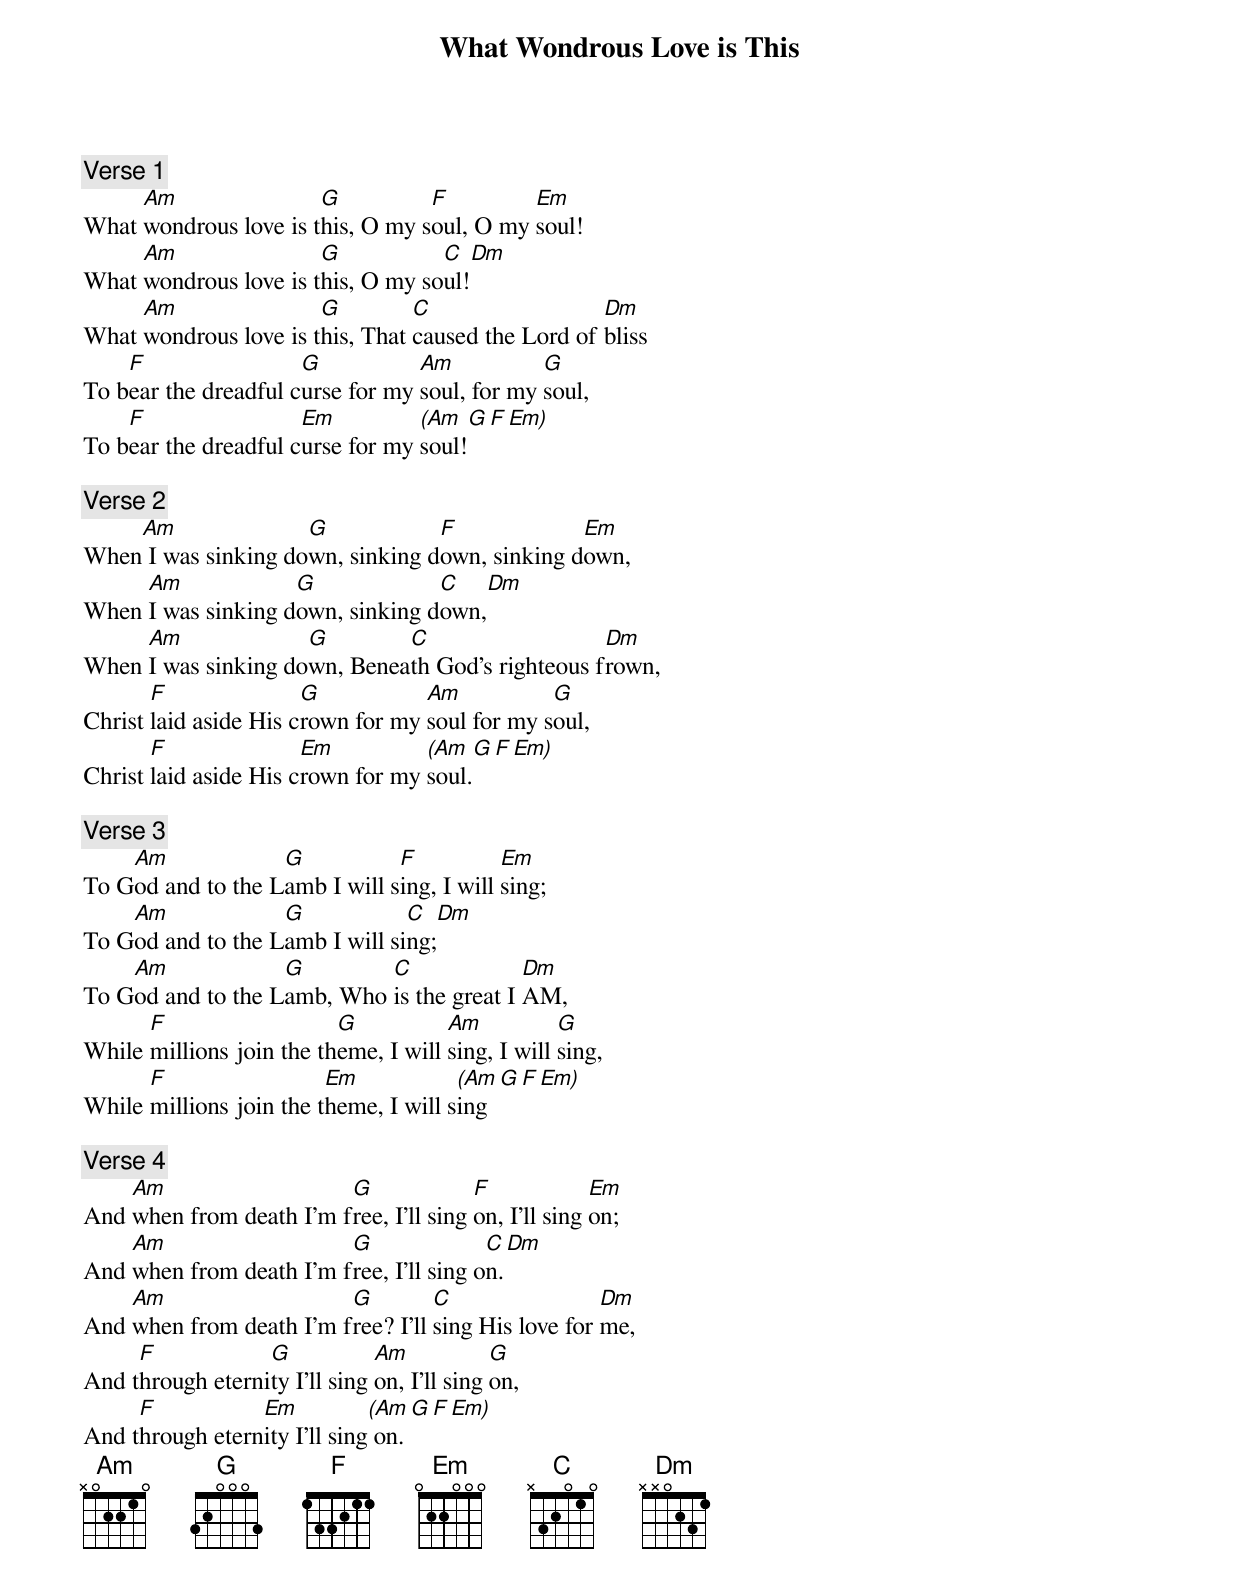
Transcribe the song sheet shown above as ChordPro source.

{title:What Wondrous Love is This}
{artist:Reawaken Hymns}
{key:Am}
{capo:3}

{comment:Verse 1}
What [Am]wondrous love is t[G]his, O my s[F]oul, O my [Em]soul!
What [Am]wondrous love is t[G]his, O my so[C]ul![Dm]
What [Am]wondrous love is t[G]his, That [C]caused the Lord of [Dm]bliss
To b[F]ear the dreadful c[G]urse for my [Am]soul, for my [G]soul,
To b[F]ear the dreadful c[Em]urse for my [(Am]soul![G][F][Em)]

{comment:Verse 2}
When[Am] I was sinking do[G]wn, sinking d[F]own, sinking d[Em]own,
When [Am]I was sinking d[G]own, sinking d[C]own,[Dm]
When [Am]I was sinking do[G]wn, Benea[C]th God's righteous f[Dm]rown,
Christ [F]laid aside His c[G]rown for my [Am]soul for my s[G]oul,
Christ [F]laid aside His c[Em]rown for my [(Am]soul.[G][F][Em)]

{comment:Verse 3}
To G[Am]od and to the L[G]amb I will s[F]ing, I will [Em]sing;
To G[Am]od and to the L[G]amb I will si[C]ng;[Dm]
To G[Am]od and to the L[G]amb, Who [C]is the great I [Dm]AM,
While [F]millions join the th[G]eme, I will [Am]sing, I will [G]sing,
While [F]millions join the t[Em]heme, I will s[(Am]ing[G][F][Em)]

{comment:Verse 4}
And [Am]when from death I'm f[G]ree, I'll sing [F]on, I'll sing [Em]on;
And [Am]when from death I'm f[G]ree, I'll sing o[C]n.[Dm]
And [Am]when from death I'm f[G]ree? I'll [C]sing His love for [Dm]me,
And t[F]hrough eterni[G]ty I'll sing [Am]on, I'll sing [G]on,
And t[F]hrough etern[Em]ity I'll sing[(Am] on.[G][F][Em)]
